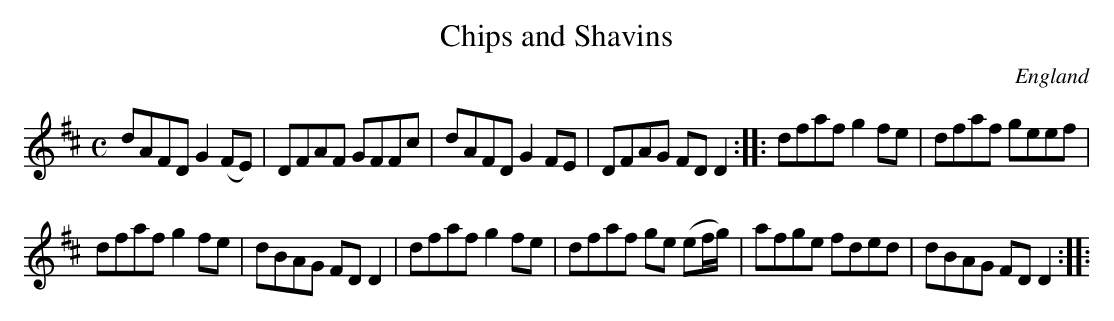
X:1
T:Chips and Shavins
L:1/8
M:C
O:England
K:D major
dAFD G2(FE) | DFAF GFFc       |   dAFD G2FE | DFAG FDD2 :: \
dfaf g2fe   | dfaf geef       | ! dfaf g2fe | dBAG FDD2 |\
dfaf g2fe   | dfaf ge (ef/g/) |   afge fded | dBAG FDD2 ::
